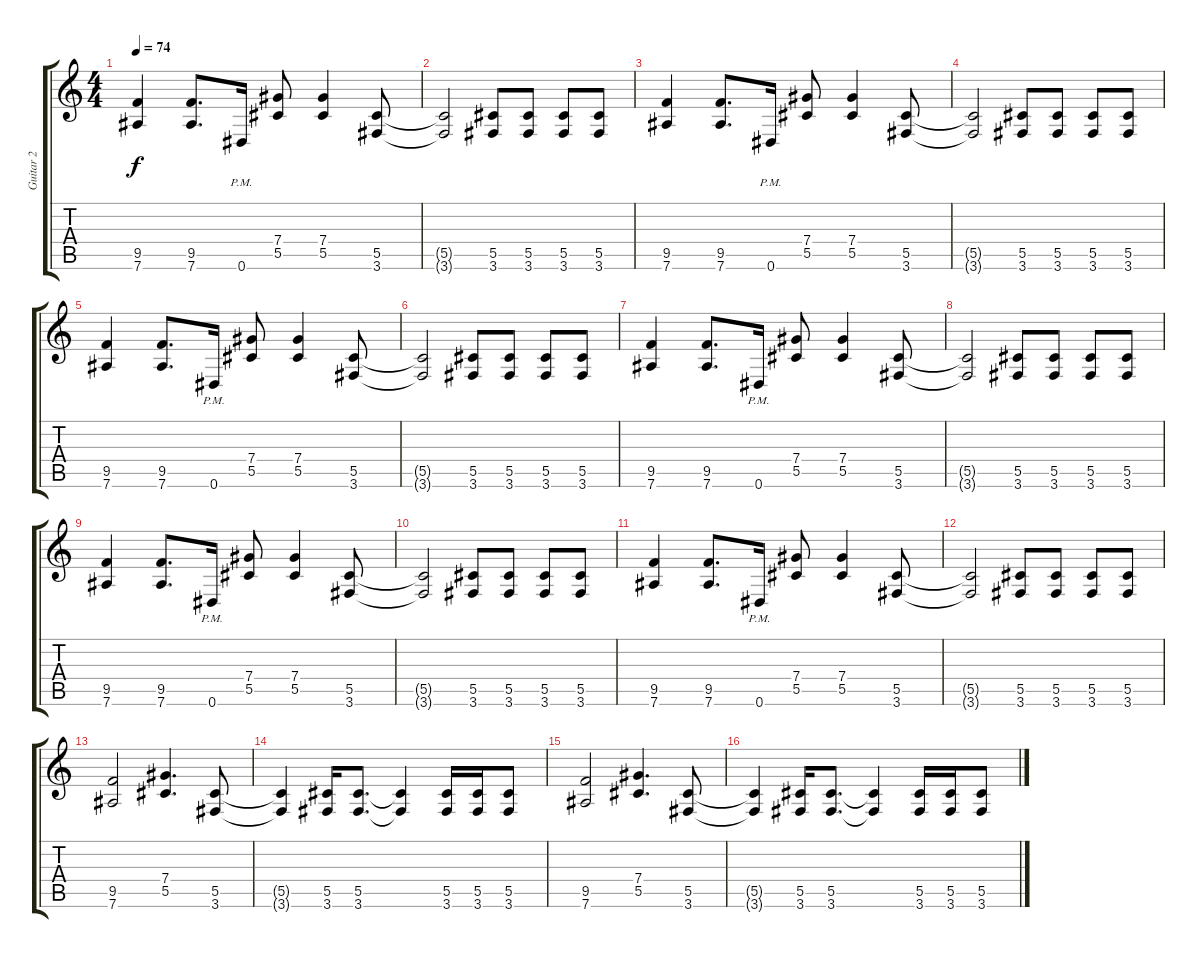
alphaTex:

\track ("Guitar 2" "Guitar 2") {instrument distortionguitar}
\staff {score tabs}
\tuning (Eb4 Bb3 Gb3 Db3 Ab2 Eb2) {hide}
\ts (4 4)
\tempo 74
\clef g2
\ks c
(9.5 7.6).4{dy f} (9.5 7.6).8{d} 0.6{pm}.16 (7.4 5.5).8 (7.4 5.5).4 (5.5 3.6).8 |
(5.5{t} 3.6{t}).2 (5.5 3.6).8 (5.5 3.6).8 (5.5 3.6).8 (5.5 3.6).8 |
(9.5 7.6).4 (9.5 7.6).8{d} 0.6{pm}.16 (7.4 5.5).8 (7.4 5.5).4 (5.5 3.6).8 |
(5.5{t} 3.6{t}).2 (5.5 3.6).8 (5.5 3.6).8 (5.5 3.6).8 (5.5 3.6).8 |
(9.5 7.6).4 (9.5 7.6).8{d} 0.6{pm}.16 (7.4 5.5).8 (7.4 5.5).4 (5.5 3.6).8 |
(5.5{t} 3.6{t}).2 (5.5 3.6).8 (5.5 3.6).8 (5.5 3.6).8 (5.5 3.6).8 |
(9.5 7.6).4 (9.5 7.6).8{d} 0.6{pm}.16 (7.4 5.5).8 (7.4 5.5).4 (5.5 3.6).8 |
(5.5{t} 3.6{t}).2 (5.5 3.6).8 (5.5 3.6).8 (5.5 3.6).8 (5.5 3.6).8 |
(9.5 7.6).4 (9.5 7.6).8{d} 0.6{pm}.16 (7.4 5.5).8 (7.4 5.5).4 (5.5 3.6).8 |
(5.5{t} 3.6{t}).2 (5.5 3.6).8 (5.5 3.6).8 (5.5 3.6).8 (5.5 3.6).8 |
(9.5 7.6).4 (9.5 7.6).8{d} 0.6{pm}.16 (7.4 5.5).8 (7.4 5.5).4 (5.5 3.6).8 |
(5.5{t} 3.6{t}).2 (5.5 3.6).8 (5.5 3.6).8 (5.5 3.6).8 (5.5 3.6).8 |
(9.5 7.6).2 (7.4 5.5).4{d} (5.5 3.6).8 |
(5.5{t} 3.6{t}).4 (5.5 3.6).16 (5.5 3.6).8{d} (5.5{t} 3.6{t}).4 (5.5 3.6).16 (5.5 3.6).16 (5.5 3.6).8 |
(9.5 7.6).2 (7.4 5.5).4{d} (5.5 3.6).8 |
(5.5{t} 3.6{t}).4 (5.5 3.6).16 (5.5 3.6).8{d} (5.5{t} 3.6{t}).4 (5.5 3.6).16 (5.5 3.6).16 (5.5 3.6).8
